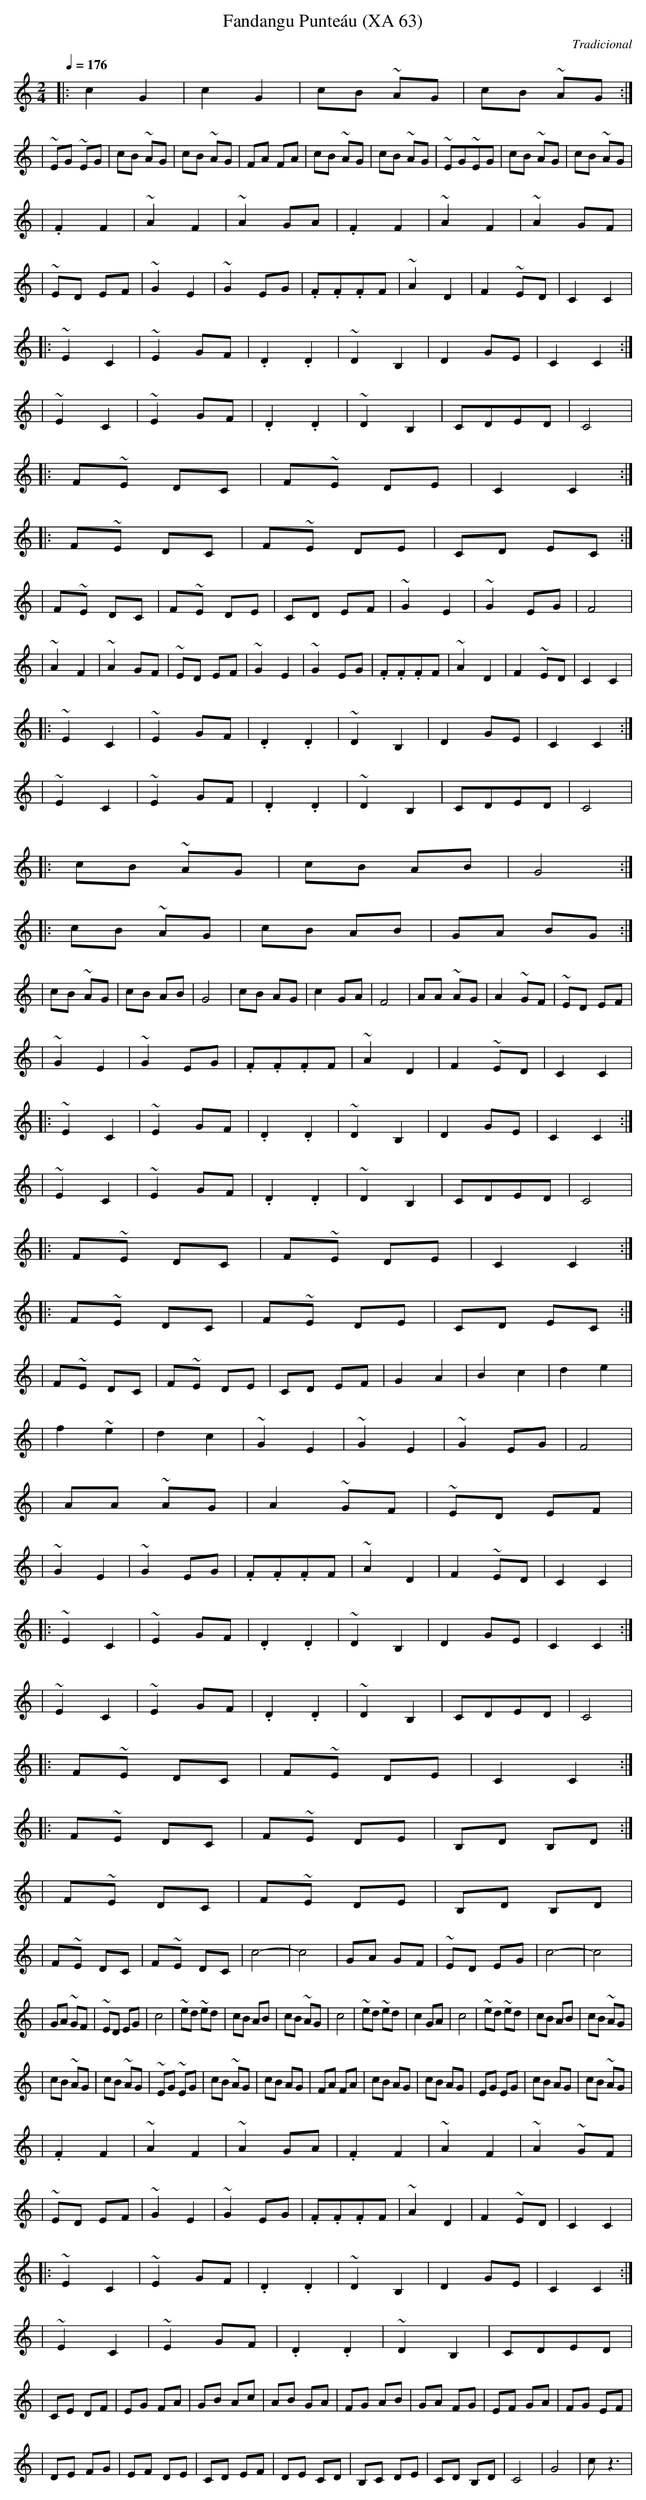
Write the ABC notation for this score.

X:1
T:Fandangu Punteáu (XA 63)
C:Tradicional
M:2/4
L:1/8
Q:1/4=176
K:C
|: c2 G2|c2 G2|cB ~AG|cB ~AG :|
|~EG ~EG|cB ~AG|cB ~AG|FA FA|cB ~AG|cB ~AG|~EG~EG|cB ~AG|cB ~AG|
|.F2 F2|~A2 F2|~A2 GA|.F2 F2|~A2 F2|~A2 GF|
|~ED EF|~G2 E2|~G2 EG|.F.F.FF|~A2 D2|F2 ~ED|C2 C2|
|: ~E2 C2|~E2 GF|.D2 .D2|~D2 B,2|D2 GE|C2 C2 :|
|~E2 C2|~E2 GF|.D2 .D2|~D2 B,2|CDED|C4|
|: F~E DC|F~E DE|C2 C2 :|
|: F~E DC|F~E DE|CD EC :|
|F~E DC|F~E DE|CD EF|~G2 E2|~G2 EG|F4|
|~A2 F2|~A2 GF|~ED EF|~G2 E2|~G2 EG|.F.F.FF|~A2 D2|F2 ~ED|C2 C2|
|: ~E2 C2|~E2 GF|.D2 .D2|~D2 B,2|D2 GE|C2 C2 :|
| ~E2 C2|~E2 GF|.D2 .D2|~D2 B,2|CDED|C4|
|: cB ~AG|cB AB|G4 :|
|: cB ~AG|cB AB|GA BG :|
|cB ~AG|cB AB|G4|cB AG|c2 GA|F4|AA ~AG|A2 ~GF|~ED EF|
|~G2 E2|~G2 EG|.F.F.FF|~A2 D2|F2 ~ED|C2 C2|
|: ~E2 C2|~E2 GF|.D2 .D2|~D2 B,2|D2 GE|C2 C2 :|
|~E2 C2|~E2 GF|.D2 .D2|~D2 B,2|CDED|C4|
|: F~E DC|F~E DE|C2 C2 :|
|: F~E DC|F~E DE|CD EC :|
|F~E DC|F~E DE|CD EF|G2 A2|B2 c2|d2 e2|
|f2 ~e2|d2 c2|~G2 E2|~G2 E2|~G2 EG|F4|
|AA ~AG|A2 ~GF|~ED EF|
|~G2 E2|~G2 EG|.F.F.FF|~A2 D2|F2 ~ED|C2 C2|
|: ~E2 C2|~E2 GF|.D2 .D2|~D2 B,2|D2 GE|C2 C2 :|
|~E2 C2|~E2 GF|.D2 .D2|~D2 B,2|CDED|C4|
|: F~E DC|F~E DE|C2 C2 :|
|: F~E DC|F~E DE|B,D B,D :|
|F~E DC|F~E DE|B,D B,D|
|F~E DC|F~E DC|c4-|c4|GA -GF|~ED EG|c4-|c4|
|GA ~GF|~ED EG|c4|~ed ~ed|cB AB|cB ~AG|c4|~ed ~ed|c2 GA|c4|~ed ~ed|cB AB|cB ~AG|
|cB ~AG|cB ~AG|~EG ~EG|cB ~AG|cB AG|FA FA|cB AG|cB AG|EG EG|cB AG|cB ~AG|
|.F2 F2|~A2 F2|~A2 GA|.F2 F2|~A2 F2|~A2 ~GF|
|~ED EF|~G2 E2|~G2 EG|.F.F.FF|~A2 D2|F2 ~ED|C2 C2|
|: ~E2 C2|~E2 GF|.D2 .D2|~D2 B,2|D2 GE|C2 C2 :|
|~E2 C2|~E2 GF|.D2 .D2|~D2 B,2|CDED|
|CE DF|EG FA|GB Ac|AB GA|FG AB|GA FG|EF GA|FG EF|
|DE FG|EF DE|CD EF|DE CD|B,C DE|CD B,D|C4|G4|c z3|
